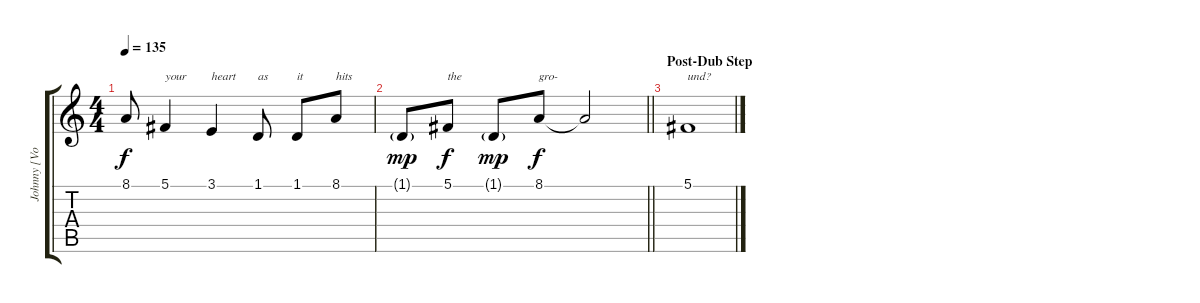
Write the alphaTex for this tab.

\track ("Johnny [Vox]" "Johnny [Vo") {instrument lead2sawtooth}
\staff {score tabs}
\tuning (Db4 Ab3 E3 B2 Gb2 B1) {hide}
\ts (4 4)
\tempo 135
\clef g2
\ks c
8.1{t}.8{dy f} 5.1.4{txt "your"} 3.1.4{txt "heart"} 1.1.8{txt "as"} 1.1.8{txt "it"} 8.1.8{txt "hits"} |
\barLineRight lightlight
1.1{g}.8{dy mp} 5.1.8{txt "the" dy f} 1.1{g}.8{dy mp} 8.1.8{txt "gro-" dy f} 8.1{t}.2 |
\section ("" "Post-Dub Step")
5.1.1{txt "und?"}
